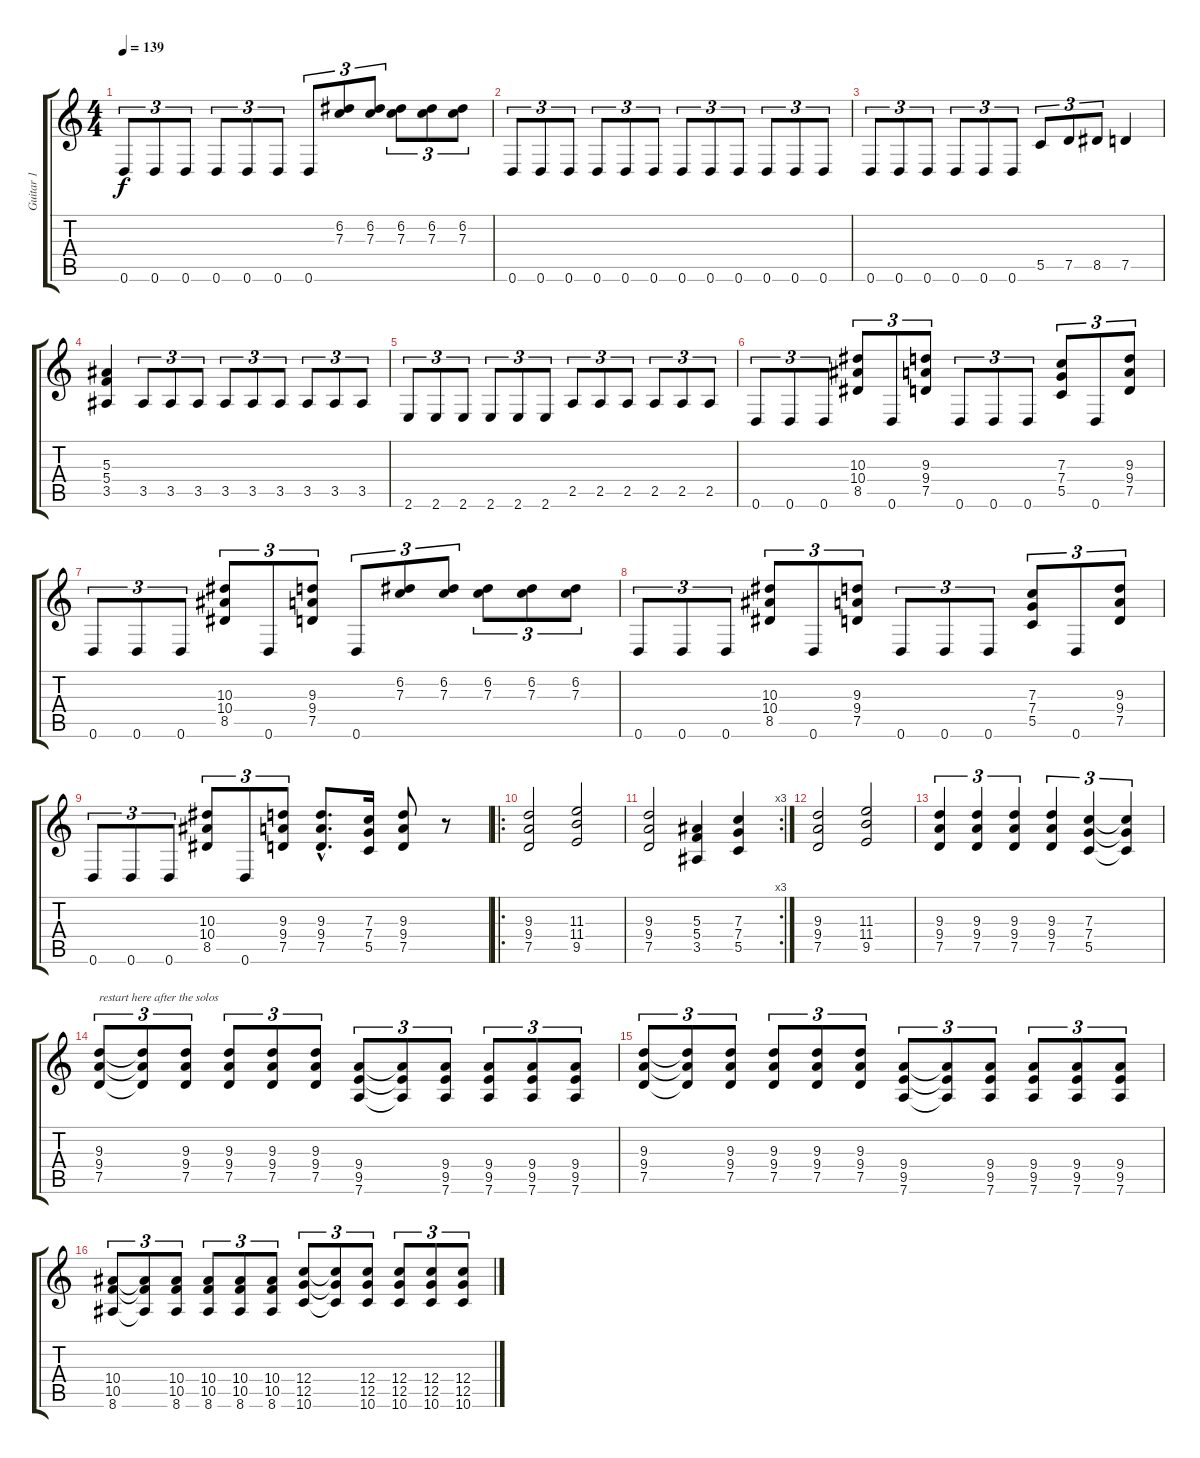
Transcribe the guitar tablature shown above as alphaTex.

\track ("Guitar 1" "Guitar 1") {instrument distortionguitar}
\staff {score tabs}
\tuning (D4 A3 F3 C3 G2 D2) {hide}
\ts (4 4)
\tempo 139
\clef g2
\ks c
0.6.8{tu (3 2) dy f} 0.6.8{tu (3 2)} 0.6.8{tu (3 2)} 0.6.8{tu (3 2)} 0.6.8{tu (3 2)} 0.6.8{tu (3 2)} 0.6.8{tu (3 2)} (6.2 7.3).8{tu (3 2)} (6.2 7.3).8{tu (3 2)} (6.2 7.3).8{tu (3 2)} (6.2 7.3).8{tu (3 2)} (6.2 7.3).8{tu (3 2)} |
0.6.8{tu (3 2)} 0.6.8{tu (3 2)} 0.6.8{tu (3 2)} 0.6.8{tu (3 2)} 0.6.8{tu (3 2)} 0.6.8{tu (3 2)} 0.6.8{tu (3 2)} 0.6.8{tu (3 2)} 0.6.8{tu (3 2)} 0.6.8{tu (3 2)} 0.6.8{tu (3 2)} 0.6.8{tu (3 2)} |
0.6.8{tu (3 2)} 0.6.8{tu (3 2)} 0.6.8{tu (3 2)} 0.6.8{tu (3 2)} 0.6.8{tu (3 2)} 0.6.8{tu (3 2)} 5.5.8{tu (3 2)} 7.5.8{tu (3 2)} 8.5.8{tu (3 2)} 7.5.4 |
(5.3 5.4 3.5).4 3.5.8{tu (3 2)} 3.5.8{tu (3 2)} 3.5.8{tu (3 2)} 3.5.8{tu (3 2)} 3.5.8{tu (3 2)} 3.5.8{tu (3 2)} 3.5.8{tu (3 2)} 3.5.8{tu (3 2)} 3.5.8{tu (3 2)} |
2.6.8{tu (3 2)} 2.6.8{tu (3 2)} 2.6.8{tu (3 2)} 2.6.8{tu (3 2)} 2.6.8{tu (3 2)} 2.6.8{tu (3 2)} 2.5.8{tu (3 2)} 2.5.8{tu (3 2)} 2.5.8{tu (3 2)} 2.5.8{tu (3 2)} 2.5.8{tu (3 2)} 2.5.8{tu (3 2)} |
0.6.8{tu (3 2)} 0.6.8{tu (3 2)} 0.6.8{tu (3 2)} (10.3 10.4 8.5).8{tu (3 2)} 0.6.8{tu (3 2)} (9.3 9.4 7.5).8{tu (3 2)} 0.6.8{tu (3 2)} 0.6.8{tu (3 2)} 0.6.8{tu (3 2)} (7.3 7.4 5.5).8{tu (3 2)} 0.6.8{tu (3 2)} (9.3 9.4 7.5).8{tu (3 2)} |
0.6.8{tu (3 2)} 0.6.8{tu (3 2)} 0.6.8{tu (3 2)} (10.3 10.4 8.5).8{tu (3 2)} 0.6.8{tu (3 2)} (9.3 9.4 7.5).8{tu (3 2)} 0.6.8{tu (3 2)} (6.2 7.3).8{tu (3 2)} (6.2 7.3).8{tu (3 2)} (6.2 7.3).8{tu (3 2)} (6.2 7.3).8{tu (3 2)} (6.2 7.3).8{tu (3 2)} |
0.6.8{tu (3 2)} 0.6.8{tu (3 2)} 0.6.8{tu (3 2)} (10.3 10.4 8.5).8{tu (3 2)} 0.6.8{tu (3 2)} (9.3 9.4 7.5).8{tu (3 2)} 0.6.8{tu (3 2)} 0.6.8{tu (3 2)} 0.6.8{tu (3 2)} (7.3 7.4 5.5).8{tu (3 2)} 0.6.8{tu (3 2)} (9.3 9.4 7.5).8{tu (3 2)} |
0.6.8{tu (3 2)} 0.6.8{tu (3 2)} 0.6.8{tu (3 2)} (10.3 10.4 8.5).8{tu (3 2)} 0.6.8{tu (3 2)} (9.3 9.4 7.5).8{tu (3 2)} (9.3{hac} 9.4{hac} 7.5{hac}).8{d} (7.3 7.4 5.5).16 (9.3 9.4 7.5).8 r.8 |
\ro
(9.3 9.4 7.5).2 (11.3 11.4 9.5).2 |
\rc 3
(9.3 9.4 7.5).2 (5.3 5.4 3.5).4 (7.3 7.4 5.5).4 |
(9.3 9.4 7.5).2 (11.3 11.4 9.5).2 |
(9.3 9.4 7.5).4{tu (3 2)} (9.3 9.4 7.5).4{tu (3 2)} (9.3 9.4 7.5).4{tu (3 2)} (9.3 9.4 7.5).4{tu (3 2)} (7.3 7.4 5.5).4{tu (3 2)} (7.3{t} 7.4{t} 5.5{t}).4{tu (3 2)} |
(9.3 9.4 7.5).8{tu (3 2) txt "restart here after the solos"} (9.3{t} 9.4{t} 7.5{t}).8{tu (3 2)} (9.3 9.4 7.5).8{tu (3 2)} (9.3 9.4 7.5).8{tu (3 2)} (9.3 9.4 7.5).8{tu (3 2)} (9.3 9.4 7.5).8{tu (3 2)} (9.4 9.5 7.6).8{tu (3 2)} (9.4{t} 9.5{t} 7.6{t}).8{tu (3 2)} (9.4 9.5 7.6).8{tu (3 2)} (9.4 9.5 7.6).8{tu (3 2)} (9.4 9.5 7.6).8{tu (3 2)} (9.4 9.5 7.6).8{tu (3 2)} |
(9.3 9.4 7.5).8{tu (3 2)} (9.3{t} 9.4{t} 7.5{t}).8{tu (3 2)} (9.3 9.4 7.5).8{tu (3 2)} (9.3 9.4 7.5).8{tu (3 2)} (9.3 9.4 7.5).8{tu (3 2)} (9.3 9.4 7.5).8{tu (3 2)} (9.4 9.5 7.6).8{tu (3 2)} (9.4{t} 9.5{t} 7.6{t}).8{tu (3 2)} (9.4 9.5 7.6).8{tu (3 2)} (9.4 9.5 7.6).8{tu (3 2)} (9.4 9.5 7.6).8{tu (3 2)} (9.4 9.5 7.6).8{tu (3 2)} |
(10.4 10.5 8.6).8{tu (3 2)} (10.4{t} 10.5{t} 8.6{t}).8{tu (3 2)} (10.4 10.5 8.6).8{tu (3 2)} (10.4 10.5 8.6).8{tu (3 2)} (10.4 10.5 8.6).8{tu (3 2)} (10.4 10.5 8.6).8{tu (3 2)} (12.4 12.5 10.6).8{tu (3 2)} (12.4{t} 12.5{t} 10.6{t}).8{tu (3 2)} (12.4 12.5 10.6).8{tu (3 2)} (12.4 12.5 10.6).8{tu (3 2)} (12.4 12.5 10.6).8{tu (3 2)} (12.4 12.5 10.6).8{tu (3 2)}
